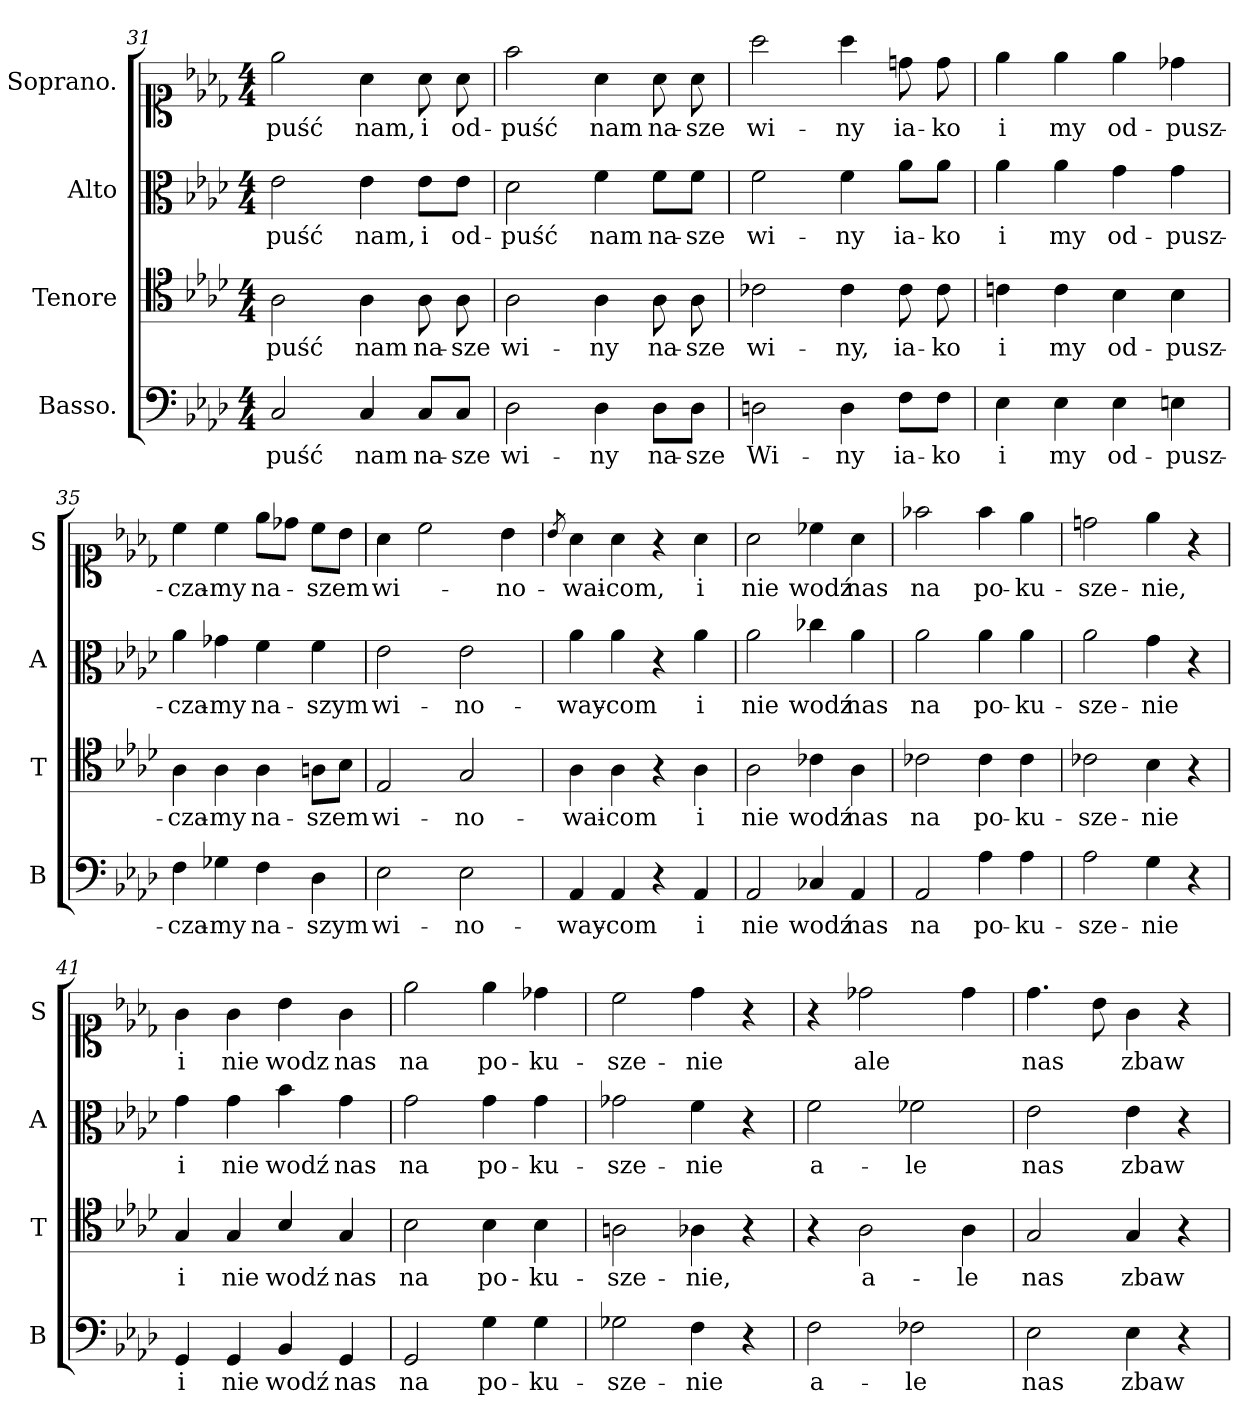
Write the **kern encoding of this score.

**kern	**text	**kern	**text	**kern	**text	**kern	**text
*part4	*part4	*part3	*part3	*part2	*part2	*part1	*part1
*staff4	*staff4	*staff3	*staff3	*staff2	*staff2	*staff1	*staff1
*I"Basso.	*	*I"Tenore	*	*I"Alto	*	*I"Soprano.	*
*I'B	*	*I'T	*	*I'A	*	*I'S	*
*clefF4	*	*clefC4	*	*clefC3	*	*clefC1	*
*k[b-e-a-d-]	*	*k[b-e-a-d-]	*	*k[b-e-a-d-]	*	*k[b-e-a-d-]	*
*A-:	*	*	*	*A-:	*	*A-:	*
*M4/4	*	*M4/4	*	*M4/4	*	*M4/4	*
=31	=31	=31	=31	=31	=31	=31	=31
2C/	-puść	2A-\	-puść	2e-\	-puść	2ee-\	-puść
4C/	nam	4A-\	nam	4e-\	nam,	4a-\	nam,
8C/L	na-	8A-\	na-	8e-\L	i	8a-\	i
8C/J	-sze	8A-\	-sze	8e-\J	od-	8a-\	od-
=32	=32	=32	=32	=32	=32	=32	=32
2D-\	wi-	2A-\	wi-	2d-\	-puść	2ff\	-puść
4D-\	-ny	4A-\	-ny	4f\	nam	4a-\	nam
8D-\L	na-	8A-\	na-	8f\L	na-	8a-\	na-
8D-\J	-sze	8A-\	-sze	8f\J	-sze	8a-\	-sze
=33	=33	=33	=33	=33	=33	=33	=33
2Dn\	Wi-	2c-X\	wi-	2f\	wi-	2aa-\	wi-
4D\	-ny	4c-\	-ny,	4f\	-ny	4aa-\	-ny
8F\L	ia-	8c-\	ia-	8a-\L	ia-	8ddn\	ia-
8F\J	-ko	8c-\	-ko	8a-\J	-ko	8dd\	-ko
=34	=34	=34	=34	=34	=34	=34	=34
4E-\	i	4cn\	i	4a-\	i	4ee-\	i
4E-\	my	4c\	my	4a-\	my	4ee-\	my
4E-\	od-	4B-\	od-	4g\	od-	4ee-\	od-
4En\	-pusz-	4B-\	-pusz-	4g\	-pusz-	4dd-X\	-pusz-
=35	=35	=35	=35	=35	=35	=35	=35
4F\	-cza-	4A-\	-cza-	4a-\	-cza-	4cc\	-cza-
4G-X\	-my	4A-\	-my	4g-X\	-my	4cc\	-my
4F\	na-	4A-\	na-	4f\	na-	8ee-\L	na-
.	.	.	.	.	.	8dd-X\J	.
4D-\	-szym	8An\L	-szem	4f\	-szym	8cc\L	-szem
.	.	8B-\J	.	.	.	8b-\J	.
=36	=36	=36	=36	=36	=36	=36	=36
2E-\	wi-	2E-/	wi-	2e-\	wi-	4a-\	wi-
.	.	.	.	.	.	2cc\	.
2E-\	-no-	2G/	-no-	2e-\	-no-	.	.
.	.	.	.	.	.	4b-\	-no-
=37	=37	=37	=37	=37	=37	=37	=37
.	.	.	.	.	.	8qb-/	.
4AA-/	-way-	4A-\	-wai-	4a-\	-way-	4a-\	wai-
4AA-/	-com	4A-\	-com	4a-\	-com	4a-\	-com,
4r	.	4r	.	4r	.	4r	.
4AA-/	i	4A-\	i	4a-\	i	4a-\	i
=38	=38	=38	=38	=38	=38	=38	=38
2AA-/	nie	2A-\	nie	2a-\	nie	2a-\	nie
4C-X/	wodź	4c-X\	wodź	4cc-X\	wodź	4cc-X\	wodź
4AA-/	nas	4A-\	nas	4a-\	nas	4a-\	nas
=39	=39	=39	=39	=39	=39	=39	=39
2AA-/	na	2c-X\	na	2a-\	na	2ff-X\	na
4A-\	po-	4c-\	po-	4a-\	po-	4ff-\	po-
4A-\	-ku-	4c-\	-ku-	4a-\	-ku-	4ee-\	-ku-
=40	=40	=40	=40	=40	=40	=40	=40
2A-\	-sze-	2c-X\	-sze-	2a-\	-sze-	2ddn\	-sze-
4G\	-nie	4B-\	-nie	4g\	-nie	4ee-\	-nie,
4r	.	4r	.	4r	.	4r	.
=41	=41	=41	=41	=41	=41	=41	=41
4GG/	i	4G/	i	4g\	i	4g\	i
4GG/	nie	4G/	nie	4g\	nie	4g\	nie
4BB-/	wodź	4B-/	wodź	4b-\	wodź	4b-\	wodz
4GG/	nas	4G/	nas	4g\	nas	4g\	nas
=42	=42	=42	=42	=42	=42	=42	=42
2GG/	na	2B-\	na	2g\	na	2ee-\	na
4G\	po-	4B-\	po-	4g\	po-	4ee-\	po-
4G\	-ku-	4B-\	-ku-	4g\	-ku-	4dd-X\	-ku-
=43	=43	=43	=43	=43	=43	=43	=43
2G-X\	-sze-	2An\	-sze-	2g-X\	-sze-	2cc\	-sze-
4F\	-nie	4A-X\	-nie,	4f\	-nie	4dd-\	-nie
4r	.	4r	.	4r	.	4r	.
=44	=44	=44	=44	=44	=44	=44	=44
2F\	a-	4r	.	2f\	a-	4r	.
.	.	2A-\	a-	.	.	2dd-X\	ale
2F-X\	-le	.	.	2f-X\	-le	.	.
.	.	4A-\	-le	.	.	4dd-\	.
=45	=45	=45	=45	=45	=45	=45	=45
2E-\	nas	2G/	nas	2e-\	nas	4.dd-\	nas
.	.	.	.	.	.	8b-\	.
4E-\	zbaw	4G/	zbaw	4e-\	zbaw	4g\	zbaw
4r	.	4r	.	4r	.	4r	.
=	=	=	=	=	=	=	=
*-	*-	*-	*-	*-	*-	*-	*-
